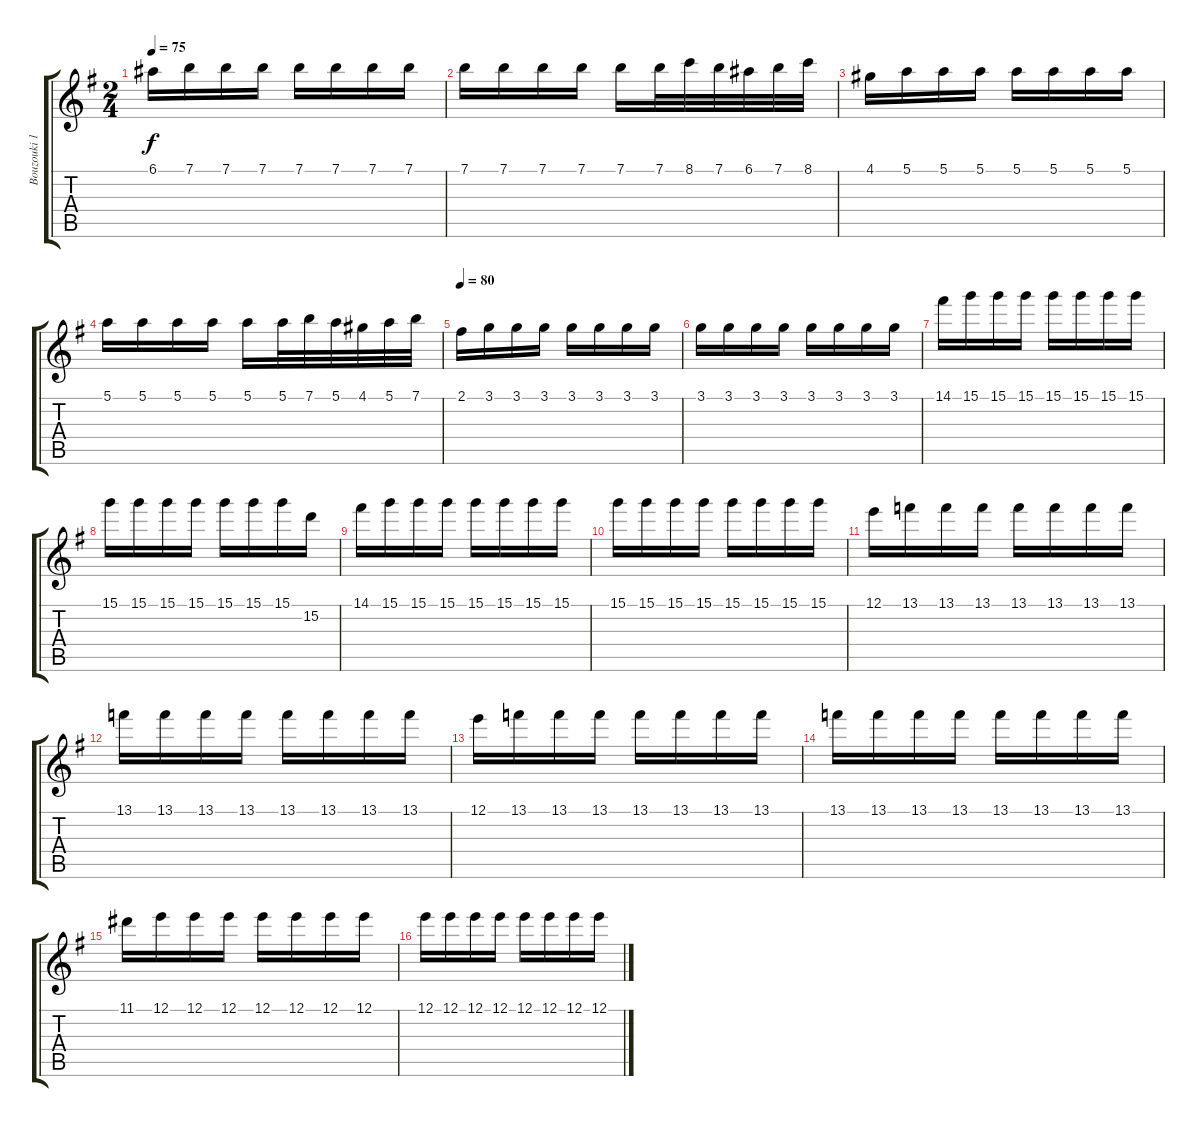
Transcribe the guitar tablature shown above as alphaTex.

\track ("Bouzouki 1" "Bouzouki 1") {instrument acousticguitarsteel}
\staff {score tabs}
\tuning (E4 B3 G3 D3 A2 E2) {hide}
\ts (2 4)
\tempo 75
\clef g2
\ks g
6.1.16{dy f} 7.1.16 7.1.16 7.1.16 7.1.16 7.1.16 7.1.16 7.1.16 |
7.1.16 7.1.16 7.1.16 7.1.16 7.1.16 7.1.32 8.1.32 7.1.32 6.1.32 7.1.32 8.1.32 |
4.1.16 5.1.16 5.1.16 5.1.16 5.1.16 5.1.16 5.1.16 5.1.16 |
5.1.16 5.1.16 5.1.16 5.1.16 5.1.16 5.1.32 7.1.32 5.1.32 4.1.32 5.1.32 7.1.32 |
\tempo 80
2.1.16 3.1.16 3.1.16 3.1.16 3.1.16 3.1.16 3.1.16 3.1.16 |
3.1.16 3.1.16 3.1.16 3.1.16 3.1.16 3.1.16 3.1.16 3.1.16 |
14.1.16 15.1.16 15.1.16 15.1.16 15.1.16 15.1.16 15.1.16 15.1.16 |
15.1.16 15.1.16 15.1.16 15.1.16 15.1.16 15.1.16 15.1.16 15.2.16 |
14.1.16 15.1.16 15.1.16 15.1.16 15.1.16 15.1.16 15.1.16 15.1.16 |
15.1.16 15.1.16 15.1.16 15.1.16 15.1.16 15.1.16 15.1.16 15.1.16 |
12.1.16 13.1.16 13.1.16 13.1.16 13.1.16 13.1.16 13.1.16 13.1.16 |
13.1.16 13.1.16 13.1.16 13.1.16 13.1.16 13.1.16 13.1.16 13.1.16 |
12.1.16 13.1.16 13.1.16 13.1.16 13.1.16 13.1.16 13.1.16 13.1.16 |
13.1.16 13.1.16 13.1.16 13.1.16 13.1.16 13.1.16 13.1.16 13.1.16 |
11.1.16 12.1.16 12.1.16 12.1.16 12.1.16 12.1.16 12.1.16 12.1.16 |
12.1.16 12.1.16 12.1.16 12.1.16 12.1.16 12.1.16 12.1.16 12.1.16
